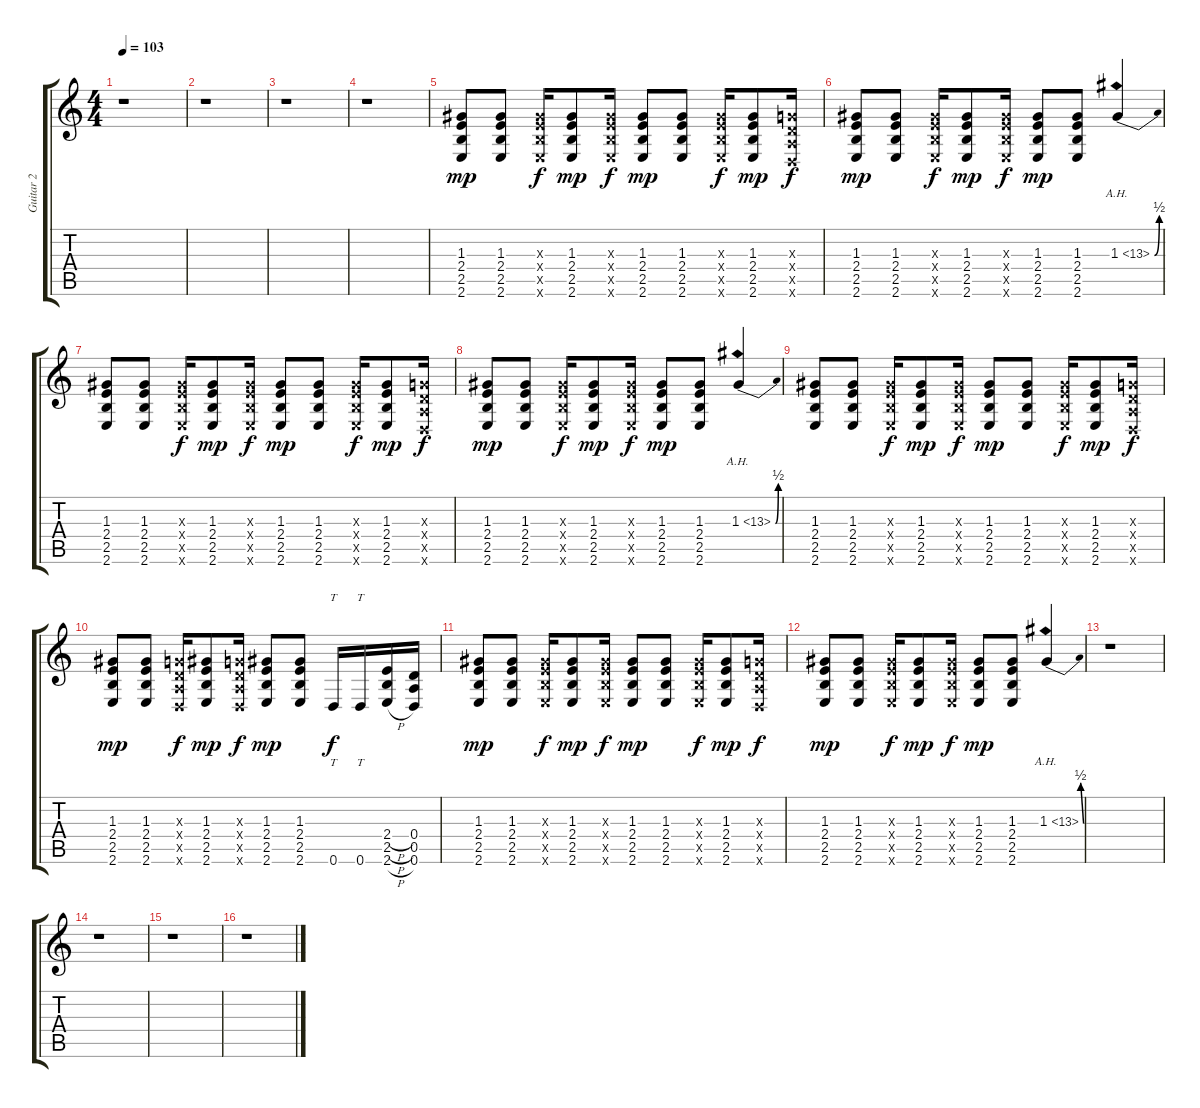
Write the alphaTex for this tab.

\track ("Guitar 2" "Guitar 2") {instrument distortionguitar}
\staff {score tabs}
\tuning (E4 B3 G3 D3 A2 D2) {hide}
\ts (4 4)
\tempo 103
\clef g2
\ks c
r.1{dy mp} |
r.1 |
r.1 |
r.1 |
(1.3 2.4 2.5 2.6).8 (1.3 2.4 2.5 2.6).8 (1.3{x} 2.4{x} 2.5{x} 2.6{x}).16{dy f} (1.3 2.4 2.5 2.6).8{dy mp} (1.3{x} 2.4{x} 2.5{x} 2.6{x}).16{dy f} (1.3 2.4 2.5 2.6).8{dy mp} (1.3 2.4 2.5 2.6).8 (1.3{x} 2.4{x} 2.5{x} 2.6{x}).16{dy f} (1.3 2.4 2.5 2.6).8{dy mp} (0.3{x} 0.4{x} 0.5{x} 0.6{x}).16{dy f} |
(1.3 2.4 2.5 2.6).8{dy mp} (1.3 2.4 2.5 2.6).8 (1.3{x} 2.4{x} 2.5{x} 2.6{x}).16{dy f} (1.3 2.4 2.5 2.6).8{dy mp} (1.3{x} 2.4{x} 2.5{x} 2.6{x}).16{dy f} (1.3 2.4 2.5 2.6).8{dy mp} (1.3 2.4 2.5 2.6).8 1.3{be (bend 0 0 60 2) ah 12}.4 |
(1.3 2.4 2.5 2.6).8 (1.3 2.4 2.5 2.6).8 (1.3{x} 2.4{x} 2.5{x} 2.6{x}).16{dy f} (1.3 2.4 2.5 2.6).8{dy mp} (1.3{x} 2.4{x} 2.5{x} 2.6{x}).16{dy f} (1.3 2.4 2.5 2.6).8{dy mp} (1.3 2.4 2.5 2.6).8 (1.3{x} 2.4{x} 2.5{x} 2.6{x}).16{dy f} (1.3 2.4 2.5 2.6).8{dy mp} (0.3{x} 0.4{x} 0.5{x} 0.6{x}).16{dy f} |
(1.3 2.4 2.5 2.6).8{dy mp} (1.3 2.4 2.5 2.6).8 (1.3{x} 2.4{x} 2.5{x} 2.6{x}).16{dy f} (1.3 2.4 2.5 2.6).8{dy mp} (1.3{x} 2.4{x} 2.5{x} 2.6{x}).16{dy f} (1.3 2.4 2.5 2.6).8{dy mp} (1.3 2.4 2.5 2.6).8 1.3{be (bend 0 0 60 2) ah 12}.4 |
(1.3 2.4 2.5 2.6).8 (1.3 2.4 2.5 2.6).8 (1.3{x} 2.4{x} 2.5{x} 2.6{x}).16{dy f} (1.3 2.4 2.5 2.6).8{dy mp} (1.3{x} 2.4{x} 2.5{x} 2.6{x}).16{dy f} (1.3 2.4 2.5 2.6).8{dy mp} (1.3 2.4 2.5 2.6).8 (1.3{x} 2.4{x} 2.5{x} 2.6{x}).16{dy f} (1.3 2.4 2.5 2.6).8{dy mp} (0.3{x} 0.4{x} 0.5{x} 0.6{x}).16{dy f} |
(1.3 2.4 2.5 2.6).8{dy mp} (1.3 2.4 2.5 2.6).8 (0.3{x} 0.4{x} 0.5{x} 0.6{x}).16{dy f} (1.3 2.4 2.5 2.6).8{dy mp} (0.3{x} 0.4{x} 0.5{x} 0.6{x}).16{dy f} (1.3 2.4 2.5 2.6).8{dy mp} (1.3 2.4 2.5 2.6).8 0.6.16{tt dy f} 0.6.16{tt} (2.4{h} 2.5{h} 2.6{h}).16 (0.4 0.5 0.6).16 |
(1.3 2.4 2.5 2.6).8{dy mp} (1.3 2.4 2.5 2.6).8 (1.3{x} 2.4{x} 2.5{x} 2.6{x}).16{dy f} (1.3 2.4 2.5 2.6).8{dy mp} (1.3{x} 2.4{x} 2.5{x} 2.6{x}).16{dy f} (1.3 2.4 2.5 2.6).8{dy mp} (1.3 2.4 2.5 2.6).8 (1.3{x} 2.4{x} 2.5{x} 2.6{x}).16{dy f} (1.3 2.4 2.5 2.6).8{dy mp} (0.3{x} 0.4{x} 0.5{x} 0.6{x}).16{dy f} |
(1.3 2.4 2.5 2.6).8{dy mp} (1.3 2.4 2.5 2.6).8 (1.3{x} 2.4{x} 2.5{x} 2.6{x}).16{dy f} (1.3 2.4 2.5 2.6).8{dy mp} (1.3{x} 2.4{x} 2.5{x} 2.6{x}).16{dy f} (1.3 2.4 2.5 2.6).8{dy mp} (1.3 2.4 2.5 2.6).8 1.3{be (bend 0 0 60 2) ah 12}.4 |
r.1 |
r.1 |
r.1 |
r.1
